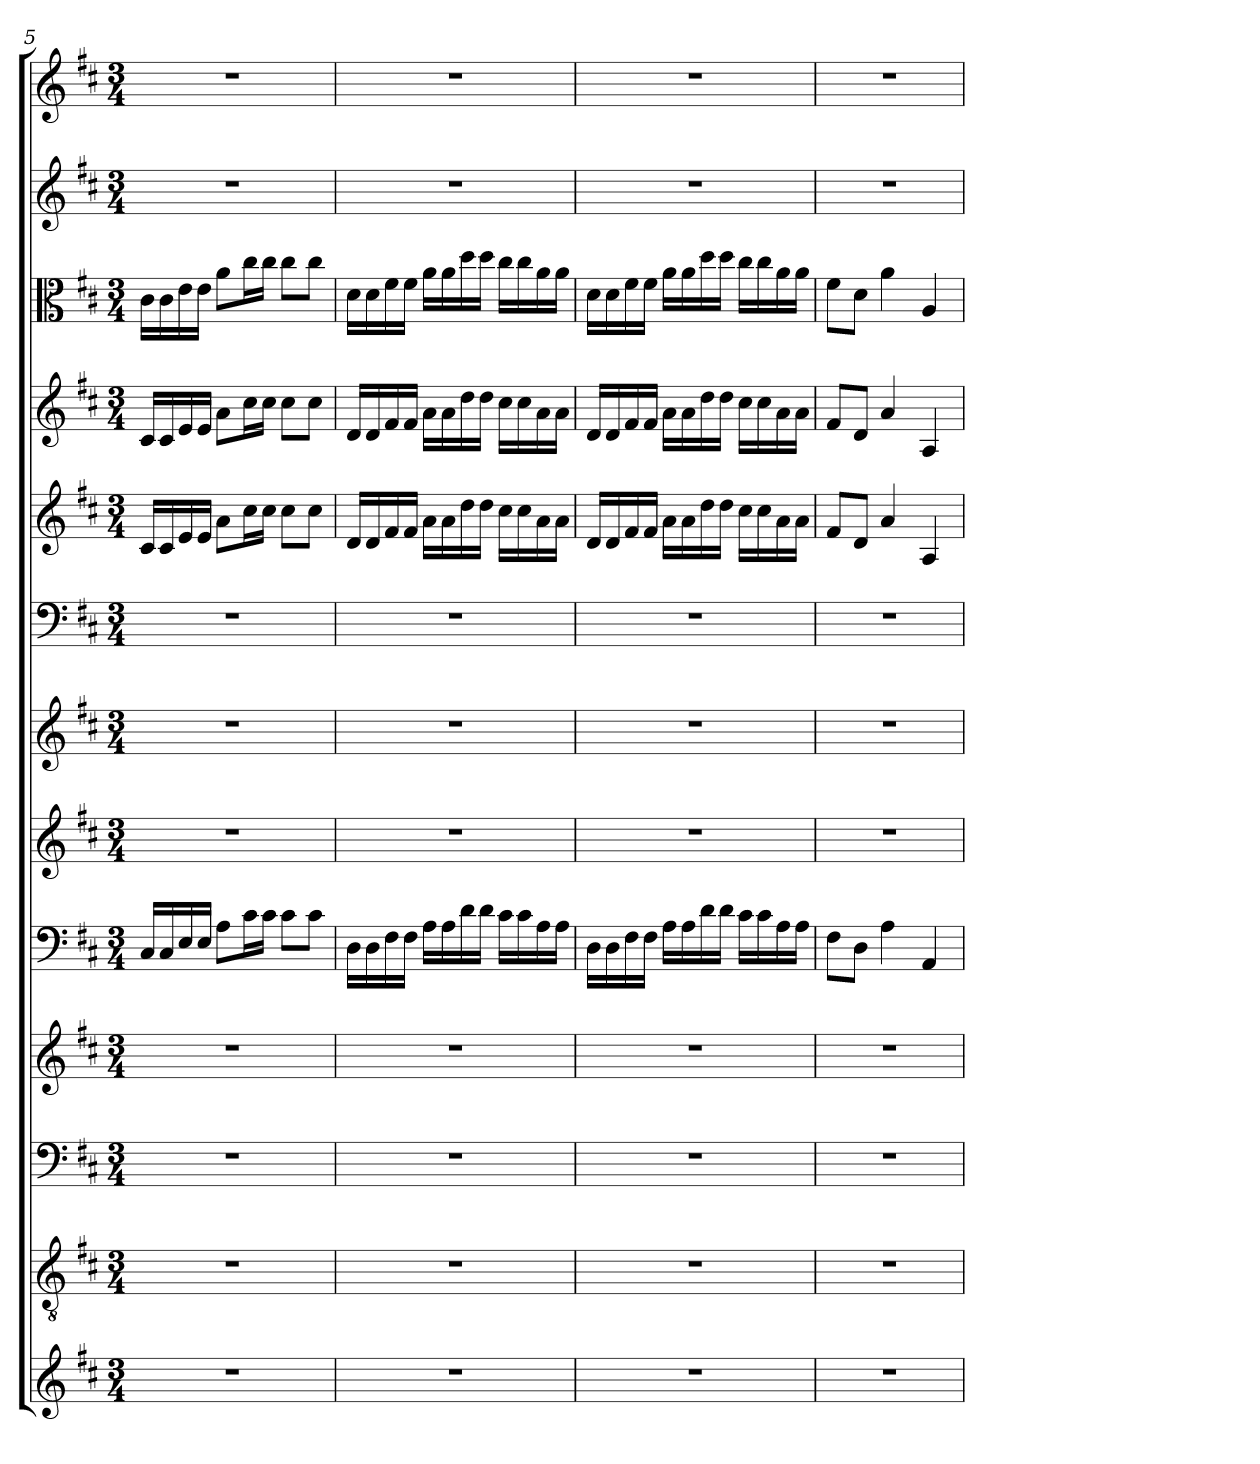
**kern	**kern	**kern	**kern	**kern	**kern	**kern	**kern	**kern	**kern	**kern	**kern	**kern
*part13	*part12	*part11	*part10	*part9	*part8	*part7	*part6	*part5	*part4	*part3	*part2	*part1
*staff13	*staff12	*staff11	*staff10	*staff9	*staff8	*staff7	*staff6	*staff5	*staff4	*staff3	*staff2	*staff1
*clefG2	*clefGv2	*clefF4	*clefG2	*clefF4	*clefG2	*clefG2	*clefF4	*clefG2	*clefG2	*clefC3	*clefG2	*clefG2
*k[f#c#]	*k[f#c#]	*k[f#c#]	*k[f#c#]	*k[f#c#]	*k[f#c#]	*k[f#c#]	*k[f#c#]	*k[f#c#]	*k[f#c#]	*k[f#c#]	*k[f#c#]	*k[f#c#]
*D:	*D:	*D:	*D:	*D:	*D:	*D:	*D:	*D:	*D:	*D:	*D:	*D:
*M3/4	*M3/4	*M3/4	*M3/4	*M3/4	*M3/4	*M3/4	*M3/4	*M3/4	*M3/4	*M3/4	*M3/4	*M3/4
=5	=5	=5	=5	=5	=5	=5	=5	=5	=5	=5	=5	=5
2.r	2.r	2.r	2.r	16C#/LL	2.r	2.r	2.r	16c#/LL	16c#/LL	16c#\LL	2.r	2.r
.	.	.	.	16C#/	.	.	.	16c#/	16c#/	16c#\	.	.
.	.	.	.	16E/	.	.	.	16e/	16e/	16e\	.	.
.	.	.	.	16E/JJ	.	.	.	16e/JJ	16e/JJ	16e\JJ	.	.
.	.	.	.	8A\L	.	.	.	8a\L	8a\L	8a\L	.	.
.	.	.	.	16c#\L	.	.	.	16cc#\L	16cc#\L	16cc#\L	.	.
.	.	.	.	16c#\JJ	.	.	.	16cc#\JJ	16cc#\JJ	16cc#\JJ	.	.
.	.	.	.	8c#\L	.	.	.	8cc#\L	8cc#\L	8cc#\L	.	.
.	.	.	.	8c#\J	.	.	.	8cc#\J	8cc#\J	8cc#\J	.	.
=6	=6	=6	=6	=6	=6	=6	=6	=6	=6	=6	=6	=6
2.r	2.r	2.r	2.r	16D\LL	2.r	2.r	2.r	16d/LL	16d/LL	16d\LL	2.r	2.r
.	.	.	.	16D\	.	.	.	16d/	16d/	16d\	.	.
.	.	.	.	16F#\	.	.	.	16f#/	16f#/	16f#\	.	.
.	.	.	.	16F#\JJ	.	.	.	16f#/JJ	16f#/JJ	16f#\JJ	.	.
.	.	.	.	16A\LL	.	.	.	16a\LL	16a\LL	16a\LL	.	.
.	.	.	.	16A\	.	.	.	16a\	16a\	16a\	.	.
.	.	.	.	16d\	.	.	.	16dd\	16dd\	16dd\	.	.
.	.	.	.	16d\JJ	.	.	.	16dd\JJ	16dd\JJ	16dd\JJ	.	.
.	.	.	.	16c#\LL	.	.	.	16cc#\LL	16cc#\LL	16cc#\LL	.	.
.	.	.	.	16c#\	.	.	.	16cc#\	16cc#\	16cc#\	.	.
.	.	.	.	16A\	.	.	.	16a\	16a\	16a\	.	.
.	.	.	.	16A\JJ	.	.	.	16a\JJ	16a\JJ	16a\JJ	.	.
=7	=7	=7	=7	=7	=7	=7	=7	=7	=7	=7	=7	=7
2.r	2.r	2.r	2.r	16D\LL	2.r	2.r	2.r	16d/LL	16d/LL	16d\LL	2.r	2.r
.	.	.	.	16D\	.	.	.	16d/	16d/	16d\	.	.
.	.	.	.	16F#\	.	.	.	16f#/	16f#/	16f#\	.	.
.	.	.	.	16F#\JJ	.	.	.	16f#/JJ	16f#/JJ	16f#\JJ	.	.
.	.	.	.	16A\LL	.	.	.	16a\LL	16a\LL	16a\LL	.	.
.	.	.	.	16A\	.	.	.	16a\	16a\	16a\	.	.
.	.	.	.	16d\	.	.	.	16dd\	16dd\	16dd\	.	.
.	.	.	.	16d\JJ	.	.	.	16dd\JJ	16dd\JJ	16dd\JJ	.	.
.	.	.	.	16c#\LL	.	.	.	16cc#\LL	16cc#\LL	16cc#\LL	.	.
.	.	.	.	16c#\	.	.	.	16cc#\	16cc#\	16cc#\	.	.
.	.	.	.	16A\	.	.	.	16a\	16a\	16a\	.	.
.	.	.	.	16A\JJ	.	.	.	16a\JJ	16a\JJ	16a\JJ	.	.
=8	=8	=8	=8	=8	=8	=8	=8	=8	=8	=8	=8	=8
2.r	2.r	2.r	2.r	8F#\L	2.r	2.r	2.r	8f#/L	8f#/L	8f#\L	2.r	2.r
.	.	.	.	8D\J	.	.	.	8d/J	8d/J	8d\J	.	.
.	.	.	.	4A\	.	.	.	4a/	4a/	4a\	.	.
.	.	.	.	4AA/	.	.	.	4A/	4A/	4A/	.	.
=	=	=	=	=	=	=	=	=	=	=	=	=
*-	*-	*-	*-	*-	*-	*-	*-	*-	*-	*-	*-	*-
